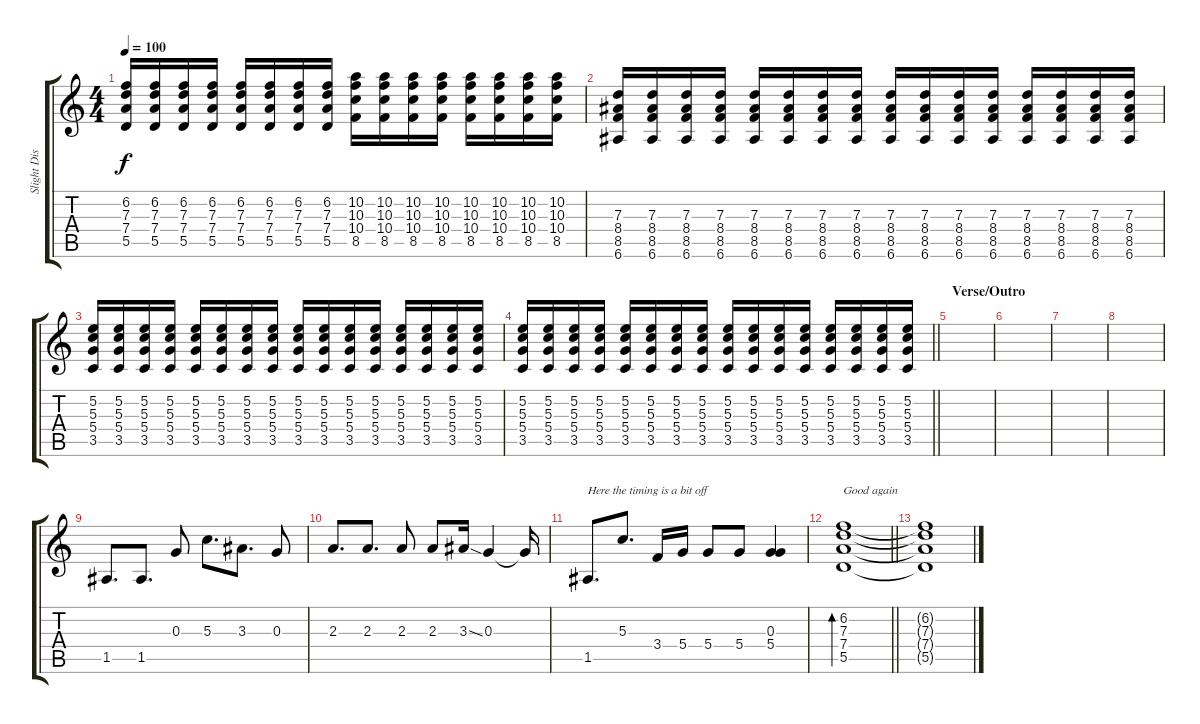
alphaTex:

\track ("Slight Distortion" "Slight Dis") {instrument electricguitarclean}
\staff {score tabs}
\tuning (E4 B3 G3 D3 A2 E2) {hide}
\ts (4 4)
\tempo 100
\clef g2
\ks c
(6.2 7.3 7.4 5.5).16{dy f} (6.2 7.3 7.4 5.5).16 (6.2 7.3 7.4 5.5).16 (6.2 7.3 7.4 5.5).16 (6.2 7.3 7.4 5.5).16 (6.2 7.3 7.4 5.5).16 (6.2 7.3 7.4 5.5).16 (6.2 7.3 7.4 5.5).16 (10.2 10.3 10.4 8.5).16 (10.2 10.3 10.4 8.5).16 (10.2 10.3 10.4 8.5).16 (10.2 10.3 10.4 8.5).16 (10.2 10.3 10.4 8.5).16 (10.2 10.3 10.4 8.5).16 (10.2 10.3 10.4 8.5).16 (10.2 10.3 10.4 8.5).16 |
(7.3 8.4 8.5 6.6).16 (7.3 8.4 8.5 6.6).16 (7.3 8.4 8.5 6.6).16 (7.3 8.4 8.5 6.6).16 (7.3 8.4 8.5 6.6).16 (7.3 8.4 8.5 6.6).16 (7.3 8.4 8.5 6.6).16 (7.3 8.4 8.5 6.6).16 (7.3 8.4 8.5 6.6).16 (7.3 8.4 8.5 6.6).16 (7.3 8.4 8.5 6.6).16 (7.3 8.4 8.5 6.6).16 (7.3 8.4 8.5 6.6).16 (7.3 8.4 8.5 6.6).16 (7.3 8.4 8.5 6.6).16 (7.3 8.4 8.5 6.6).16 |
(5.2 5.3 5.4 3.5).16 (5.2 5.3 5.4 3.5).16 (5.2 5.3 5.4 3.5).16 (5.2 5.3 5.4 3.5).16 (5.2 5.3 5.4 3.5).16 (5.2 5.3 5.4 3.5).16 (5.2 5.3 5.4 3.5).16 (5.2 5.3 5.4 3.5).16 (5.2 5.3 5.4 3.5).16 (5.2 5.3 5.4 3.5).16 (5.2 5.3 5.4 3.5).16 (5.2 5.3 5.4 3.5).16 (5.2 5.3 5.4 3.5).16 (5.2 5.3 5.4 3.5).16 (5.2 5.3 5.4 3.5).16 (5.2 5.3 5.4 3.5).16 |
\barLineRight lightlight
(5.2 5.3 5.4 3.5).16 (5.2 5.3 5.4 3.5).16 (5.2 5.3 5.4 3.5).16 (5.2 5.3 5.4 3.5).16 (5.2 5.3 5.4 3.5).16 (5.2 5.3 5.4 3.5).16 (5.2 5.3 5.4 3.5).16 (5.2 5.3 5.4 3.5).16 (5.2 5.3 5.4 3.5).16 (5.2 5.3 5.4 3.5).16 (5.2 5.3 5.4 3.5).16 (5.2 5.3 5.4 3.5).16 (5.2 5.3 5.4 3.5).16 (5.2 5.3 5.4 3.5).16 (5.2 5.3 5.4 3.5).16 (5.2 5.3 5.4 3.5).16 |
\section ("" "Verse/Outro")
|
|
|
|
1.5.8{d} 1.5.8{d} 0.3.8 5.3.8{d} 3.3.8{d} 0.3.8 |
2.3.8{d} 2.3.8{d} 2.3.8 2.3.8 3.3{ss}.16 0.3.4 0.3{t}.16 |
1.5.8{d txt "Here the timing is a bit off"} 5.3.8{d} 3.4.16 5.4.16 5.4.8 5.4.8 (0.3 5.4).4 |
\barLineRight lightlight
(6.2 7.3 7.4 5.5).1{bd 480 txt "Good again"} |
(6.2{t} 7.3{t} 7.4{t} 5.5{t}).1
